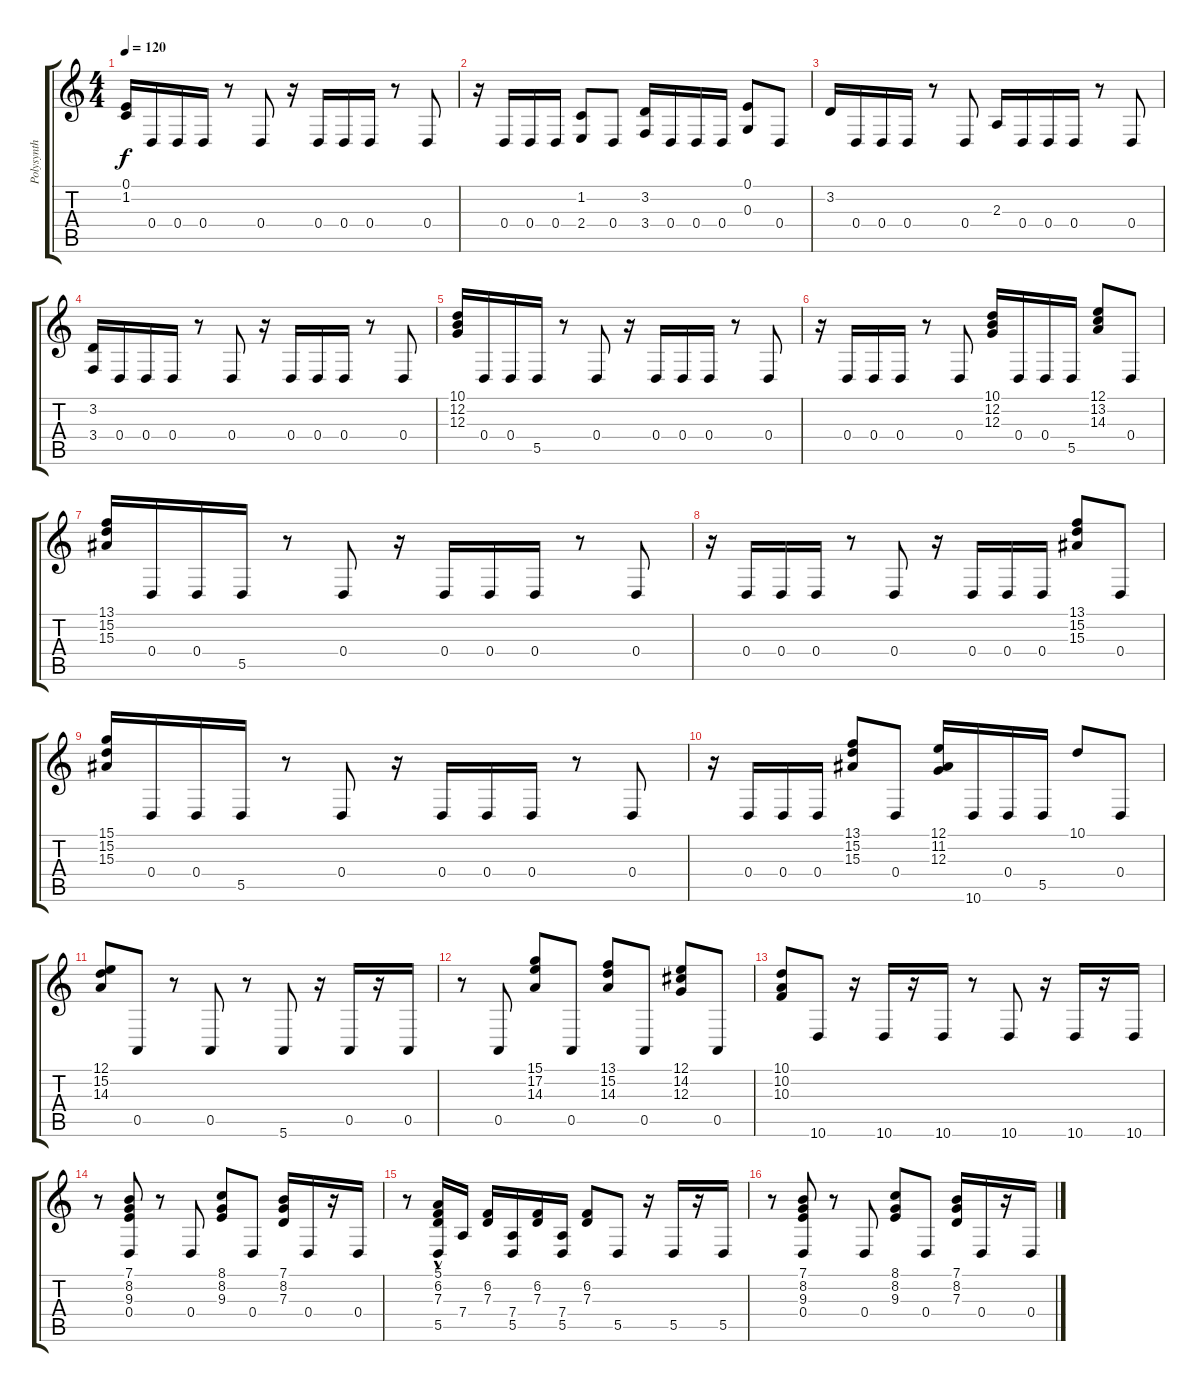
\track ("Polysynth" "Polysynth") {instrument pad3polysynth}
\staff {score tabs}
\tuning (E4 B3 G3 D3 A2 E2) {hide}
\ts (4 4)
\tempo 120
\clef g2
\ks c
(0.1 1.2).16{dy f} 0.4.16 0.4.16 0.4.16 r.8 0.4.8 r.16 0.4.16 0.4.16 0.4.16 r.8 0.4.8 |
r.16 0.4.16 0.4.16 0.4.16 (1.2 2.4).8 0.4.8 (3.2 3.4).16 0.4.16 0.4.16 0.4.16 (0.1 0.3).8 0.4.8 |
3.2.16 0.4.16 0.4.16 0.4.16 r.8 0.4.8 2.3.16 0.4.16 0.4.16 0.4.16 r.8 0.4.8 |
(3.2 3.4).16 0.4.16 0.4.16 0.4.16 r.8 0.4.8 r.16 0.4.16 0.4.16 0.4.16 r.8 0.4.8 |
(10.1 12.2 12.3).16 0.4.16 0.4.16 5.5.16 r.8 0.4.8 r.16 0.4.16 0.4.16 0.4.16 r.8 0.4.8 |
r.16 0.4.16 0.4.16 0.4.16 r.8 0.4.8 (10.1 12.2 12.3).16 0.4.16 0.4.16 5.5.16 (12.1 13.2 14.3).8 0.4.8 |
(13.1 15.2 15.3).16 0.4.16 0.4.16 5.5.16 r.8 0.4.8 r.16 0.4.16 0.4.16 0.4.16 r.8 0.4.8 |
r.16 0.4.16 0.4.16 0.4.16 r.8 0.4.8 r.16 0.4.16 0.4.16 0.4.16 (13.1 15.2 15.3).8 0.4.8 |
(15.1 15.2 15.3).16 0.4.16 0.4.16 5.5.16 r.8 0.4.8 r.16 0.4.16 0.4.16 0.4.16 r.8 0.4.8 |
r.16 0.4.16 0.4.16 0.4.16 (13.1 15.2 15.3).8 0.4.8 (12.1 11.2 12.3).16 10.6.16 0.4.16 5.5.16 10.1.8 0.4.8 |
(12.1 15.2 14.3).8 0.5.8 r.8 0.5.8 r.8 5.6.8 r.16 0.5.16 r.16 0.5.16 |
r.8 0.5.8 (15.1 17.2 14.3).8 0.5.8 (13.1 15.2 14.3).8 0.5.8 (12.1 14.2 12.3).8 0.5.8 |
(10.1 10.2 10.3).8 10.6.8 r.16 10.6.16 r.16 10.6.16 r.8 10.6.8 r.16 10.6.16 r.16 10.6.16 |
r.8 (7.1 8.2 9.3 0.4).8 r.8 0.4.8 (8.1 8.2 9.3).8 0.4.8 (7.1 8.2 7.3).16 0.4.16 r.16 0.4.16 |
r.8 (5.1{hac} 6.2 7.3 5.5).16 7.4.16 (6.2 7.3).16 (7.4 5.5).16 (6.2 7.3).16 (7.4 5.5).16 (6.2 7.3).8 5.5.8 r.16 5.5.16 r.16 5.5.16 |
r.8 (7.1 8.2 9.3 0.4).8 r.8 0.4.8 (8.1 8.2 9.3).8 0.4.8 (7.1 8.2 7.3).16 0.4.16 r.16 0.4.16
